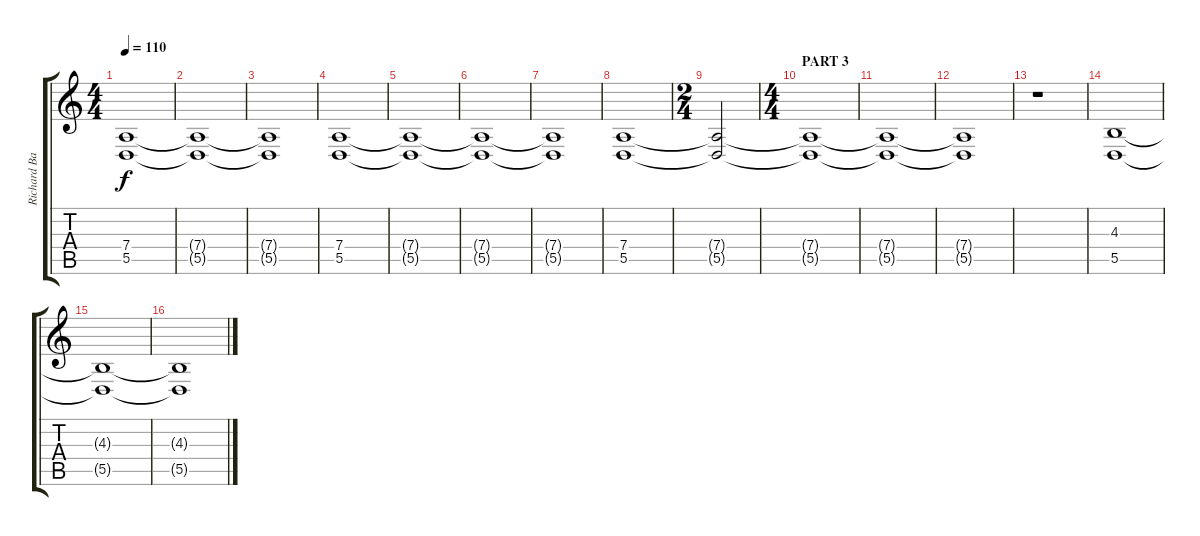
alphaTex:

\track ("Richard Barbieri - Keyboard 1" "Richard Ba") {instrument pad2warm}
\staff {score tabs}
\tuning (E4 B3 G3 D3 A2 E2) {hide}
\ts (4 4)
\tempo 110
\clef g2
\ks c
(7.4{t} 5.5{t}).1{dy f} |
(7.4{t} 5.5{t}).1 |
(7.4{t} 5.5{t}).1 |
(7.4 5.5).1 |
(7.4{t} 5.5{t}).1 |
(7.4{t} 5.5{t}).1 |
(7.4{t} 5.5{t}).1 |
(7.4 5.5).1 |
\ts (2 4)
(7.4{t} 5.5{t}).2 |
\ts (4 4)
\section ("" "PART 3")
(7.4{t} 5.5{t}).1 |
(7.4{t} 5.5{t}).1 |
(7.4{t} 5.5{t}).1 |
r.1 |
(4.3 5.5).1 |
(4.3{t} 5.5{t}).1 |
(4.3{t} 5.5{t}).1
